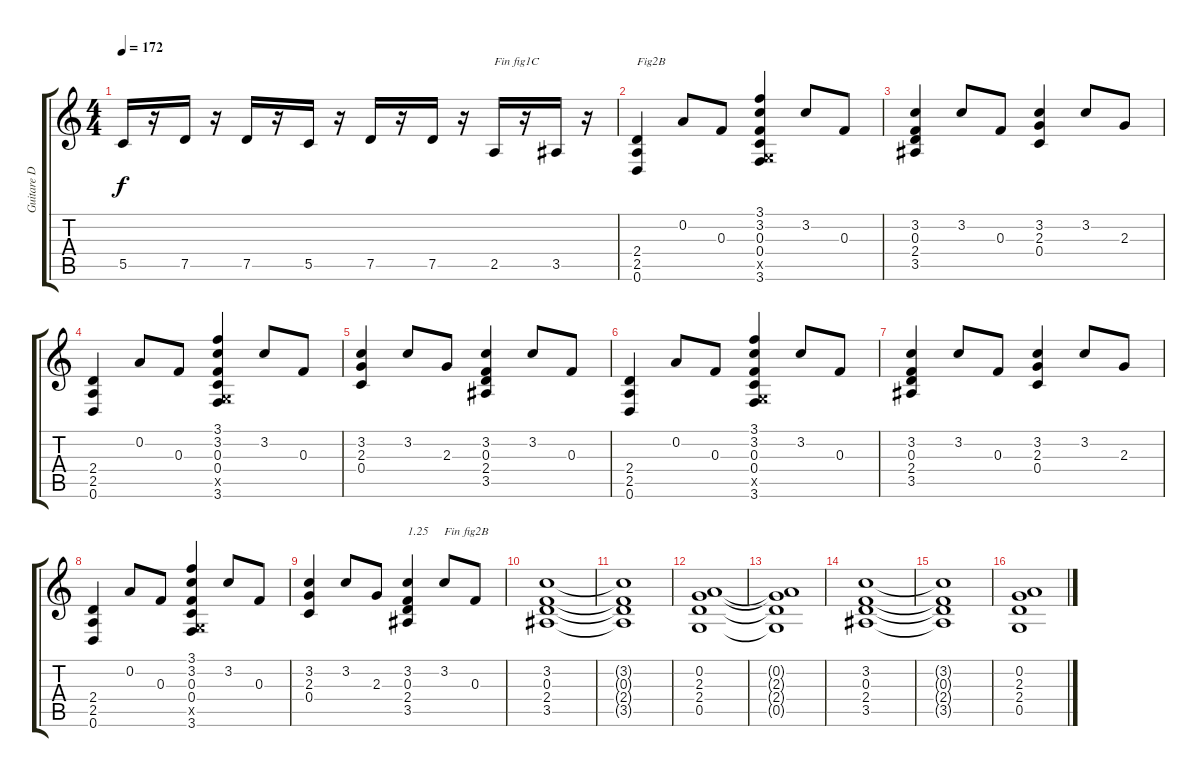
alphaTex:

\track ("Guitare D" "Guitare D") {instrument distortionguitar}
\staff {score tabs}
\tuning (D4 A3 F3 C3 G2 D2) {hide}
\ts (4 4)
\tempo 172
\clef g2
\ks c
5.5.16{dy f} r.16 7.5.16 r.16 7.5.16 r.16 5.5.16 r.16 7.5.16 r.16 7.5.16 r.16 2.5.16{txt "Fin fig1C"} r.16 3.5.16 r.16 |
(2.4 2.5 0.6).4{txt "Fig2B"} 0.2.8 0.3.8 (3.1 3.2 0.3 0.4 0.5{x} 3.6).4 3.2.8 0.3.8 |
(3.2 0.3 2.4 3.5).4 3.2.8 0.3.8 (3.2 2.3 0.4).4 3.2.8 2.3.8 |
(2.4 2.5 0.6).4 0.2.8 0.3.8 (3.1 3.2 0.3 0.4 0.5{x} 3.6).4 3.2.8 0.3.8 |
(3.2 2.3 0.4).4 3.2.8 2.3.8 (3.2 0.3 2.4 3.5).4 3.2.8 0.3.8 |
(2.4 2.5 0.6).4 0.2.8 0.3.8 (3.1 3.2 0.3 0.4 0.5{x} 3.6).4 3.2.8 0.3.8 |
(3.2 0.3 2.4 3.5).4 3.2.8 0.3.8 (3.2 2.3 0.4).4 3.2.8 2.3.8 |
(2.4 2.5 0.6).4 0.2.8 0.3.8 (3.1 3.2 0.3 0.4 0.5{x} 3.6).4 3.2.8 0.3.8 |
(3.2 2.3 0.4).4 3.2.8 2.3.8 (3.2 0.3 2.4 3.5).4{txt "1.25"} 3.2.8{txt "Fin fig2B"} 0.3.8 |
(3.2 0.3 2.4 3.5).1 |
(3.2{t} 0.3{t} 2.4{t} 3.5{t}).1 |
(0.2 2.3 2.4 0.5).1 |
(0.2{t} 2.3{t} 2.4{t} 0.5{t}).1 |
(3.2 0.3 2.4 3.5).1 |
(3.2{t} 0.3{t} 2.4{t} 3.5{t}).1 |
(0.2 2.3 2.4 0.5).1
